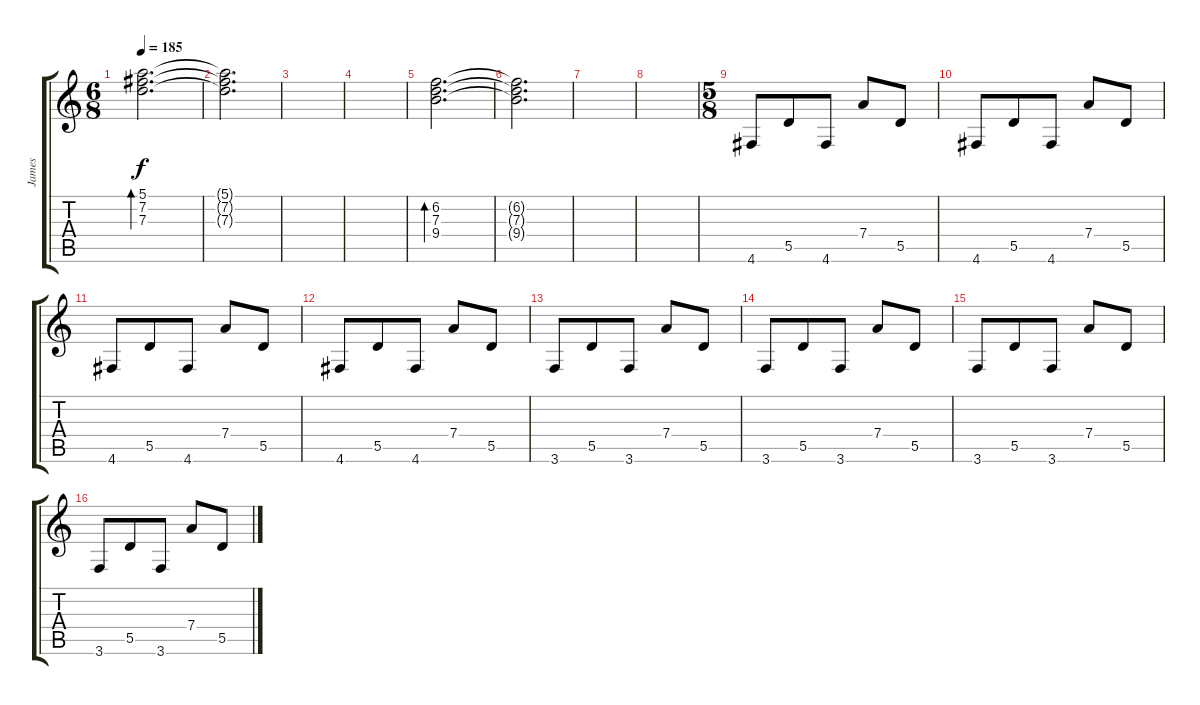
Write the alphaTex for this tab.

\track ("James" "James") {instrument electricguitarjazz}
\staff {score tabs}
\tuning (E4 B3 G3 D3 A2 D2) {hide}
\ts (6 8)
\tempo 185
\clef g2
\ks c
(5.1 7.2 7.3).2{d bd 240 dy f} |
(5.1{t} 7.2{t} 7.3{t}).2{d} |
|
|
(6.2 7.3 9.4).2{d bd 240} |
(6.2{t} 7.3{t} 9.4{t}).2{d} |
|
|
\ts (5 8)
4.6.8{instrument distortionguitar} 5.5.8 4.6.8 7.4.8 5.5.8 |
4.6.8 5.5.8 4.6.8 7.4.8 5.5.8 |
4.6.8 5.5.8 4.6.8 7.4.8 5.5.8 |
4.6.8 5.5.8 4.6.8 7.4.8 5.5.8 |
3.6.8 5.5.8 3.6.8 7.4.8 5.5.8 |
3.6.8 5.5.8 3.6.8 7.4.8 5.5.8 |
3.6.8 5.5.8 3.6.8 7.4.8 5.5.8 |
3.6.8 5.5.8 3.6.8 7.4.8 5.5.8
